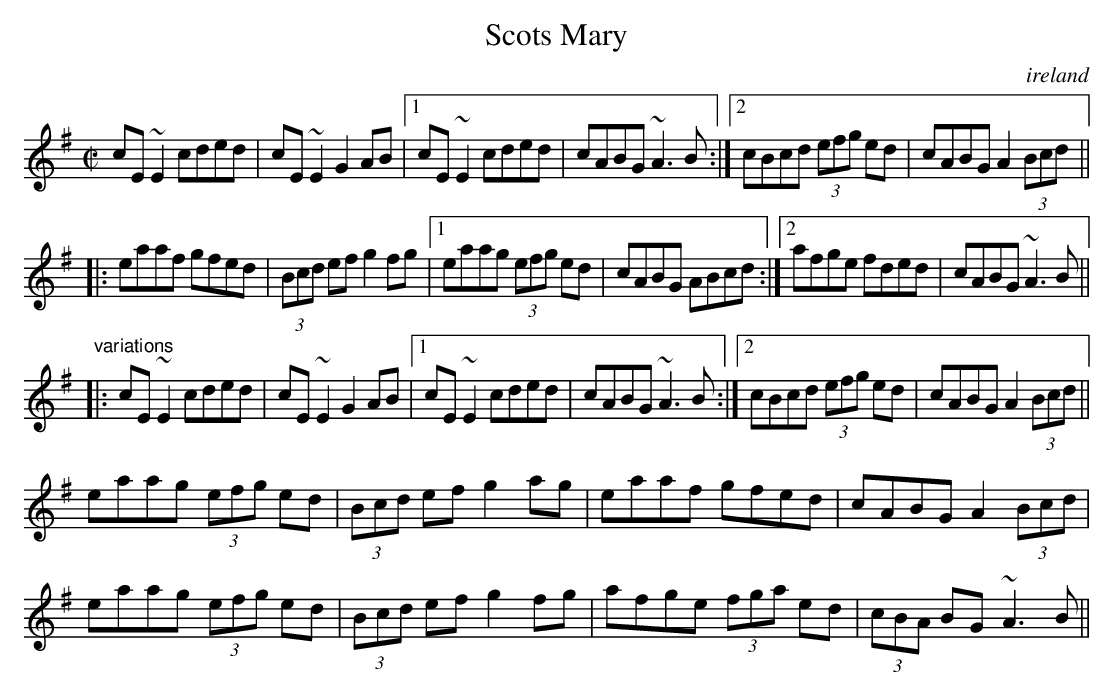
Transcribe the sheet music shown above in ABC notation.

X:1
T:Scots Mary
O:ireland
M:C|
K:Ador
cE~E2 cded|cE~E2 G2AB|1 cE~E2 cded|cABG ~A3B:|2 cBcd (3efg ed|cABG A2 (3Bcd||
|:eaaf gfed|(3Bcd ef g2fg|1 eaag (3efg ed|cABG ABcd:|2 afge fded|cABG ~A3B||
"variations"
|:cE~E2 cded|cE~E2 G2AB|1 cE~E2 cded|cABG ~A3B:|2 cBcd (3efg ed|cABG A2 (3Bcd||
eaag (3efg ed|(3Bcd ef g2ag|eaaf gfed|cABG A2 (3Bcd|
eaag (3efg ed|(3Bcd ef g2fg|afge (3fga ed|(3cBA BG ~A3B||
